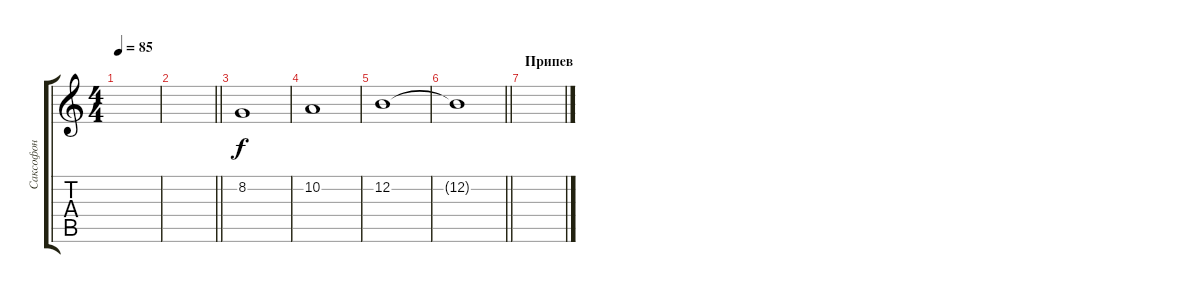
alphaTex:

\track ("Саксофон" "Саксофон") {instrument tenorsax}
\staff {score tabs}
\tuning (E4 B3 G3 D3 A2 E2) {hide}
\ts (4 4)
\tempo 85
\clef g2
\ks c
|
\barLineRight lightlight
|
8.2.1{dy f} |
10.2.1 |
12.2.1 |
\barLineRight lightlight
12.2{t}.1 |
\section ("" "Припев")
